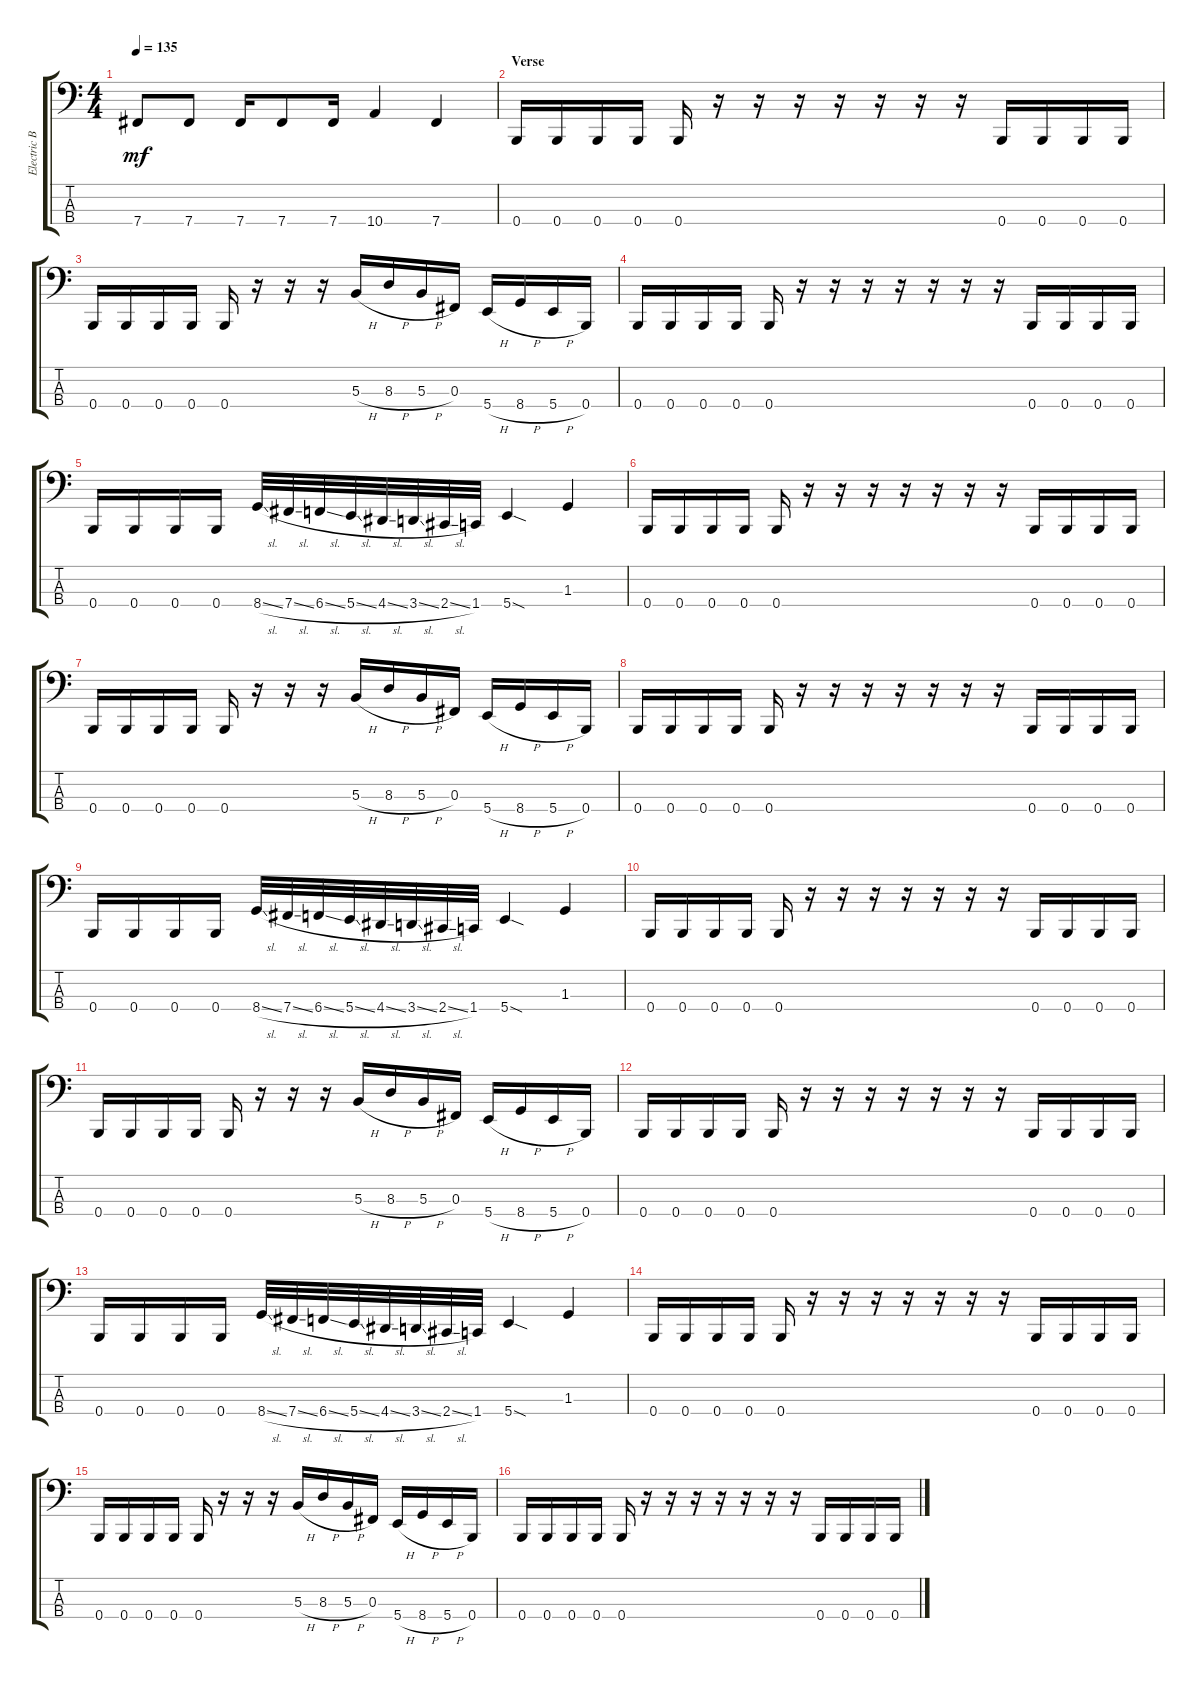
\track ("Electric Bass" "Electric B") {instrument electricbassfinger}
\staff {score tabs}
\tuning (E2 B1 Gb1 B0) {hide}
\ts (4 4)
\tempo 135
\clef f4
\ks c
7.4.8{dy mf} 7.4.8 7.4.16 7.4.8 7.4.16 10.4.4 7.4.4 |
\section ("" "Verse")
0.4.16 0.4.16 0.4.16 0.4.16 0.4.16 r.16 r.16 r.16 r.16 r.16 r.16 r.16 0.4.16 0.4.16 0.4.16 0.4.16 |
0.4.16 0.4.16 0.4.16 0.4.16 0.4.16 r.16 r.16 r.16 5.3{h}.16 8.3{h}.16 5.3{h}.16 0.3.16 5.4{h}.16 8.4{h}.16 5.4{h}.16 0.4.16 |
0.4.16 0.4.16 0.4.16 0.4.16 0.4.16 r.16 r.16 r.16 r.16 r.16 r.16 r.16 0.4.16 0.4.16 0.4.16 0.4.16 |
0.4.16 0.4.16 0.4.16 0.4.16 8.4{sl}.32 7.4{sl}.32 6.4{sl}.32 5.4{sl}.32 4.4{sl}.32 3.4{sl}.32 2.4{sl}.32 1.4.32 5.4{sod}.4 1.3.4 |
0.4.16 0.4.16 0.4.16 0.4.16 0.4.16 r.16 r.16 r.16 r.16 r.16 r.16 r.16 0.4.16 0.4.16 0.4.16 0.4.16 |
0.4.16 0.4.16 0.4.16 0.4.16 0.4.16 r.16 r.16 r.16 5.3{h}.16 8.3{h}.16 5.3{h}.16 0.3.16 5.4{h}.16 8.4{h}.16 5.4{h}.16 0.4.16 |
0.4.16 0.4.16 0.4.16 0.4.16 0.4.16 r.16 r.16 r.16 r.16 r.16 r.16 r.16 0.4.16 0.4.16 0.4.16 0.4.16 |
0.4.16 0.4.16 0.4.16 0.4.16 8.4{sl}.32 7.4{sl}.32 6.4{sl}.32 5.4{sl}.32 4.4{sl}.32 3.4{sl}.32 2.4{sl}.32 1.4.32 5.4{sod}.4 1.3.4 |
0.4.16 0.4.16 0.4.16 0.4.16 0.4.16 r.16 r.16 r.16 r.16 r.16 r.16 r.16 0.4.16 0.4.16 0.4.16 0.4.16 |
0.4.16 0.4.16 0.4.16 0.4.16 0.4.16 r.16 r.16 r.16 5.3{h}.16 8.3{h}.16 5.3{h}.16 0.3.16 5.4{h}.16 8.4{h}.16 5.4{h}.16 0.4.16 |
0.4.16 0.4.16 0.4.16 0.4.16 0.4.16 r.16 r.16 r.16 r.16 r.16 r.16 r.16 0.4.16 0.4.16 0.4.16 0.4.16 |
0.4.16 0.4.16 0.4.16 0.4.16 8.4{sl}.32 7.4{sl}.32 6.4{sl}.32 5.4{sl}.32 4.4{sl}.32 3.4{sl}.32 2.4{sl}.32 1.4.32 5.4{sod}.4 1.3.4 |
0.4.16 0.4.16 0.4.16 0.4.16 0.4.16 r.16 r.16 r.16 r.16 r.16 r.16 r.16 0.4.16 0.4.16 0.4.16 0.4.16 |
0.4.16 0.4.16 0.4.16 0.4.16 0.4.16 r.16 r.16 r.16 5.3{h}.16 8.3{h}.16 5.3{h}.16 0.3.16 5.4{h}.16 8.4{h}.16 5.4{h}.16 0.4.16 |
0.4.16 0.4.16 0.4.16 0.4.16 0.4.16 r.16 r.16 r.16 r.16 r.16 r.16 r.16 0.4.16 0.4.16 0.4.16 0.4.16
